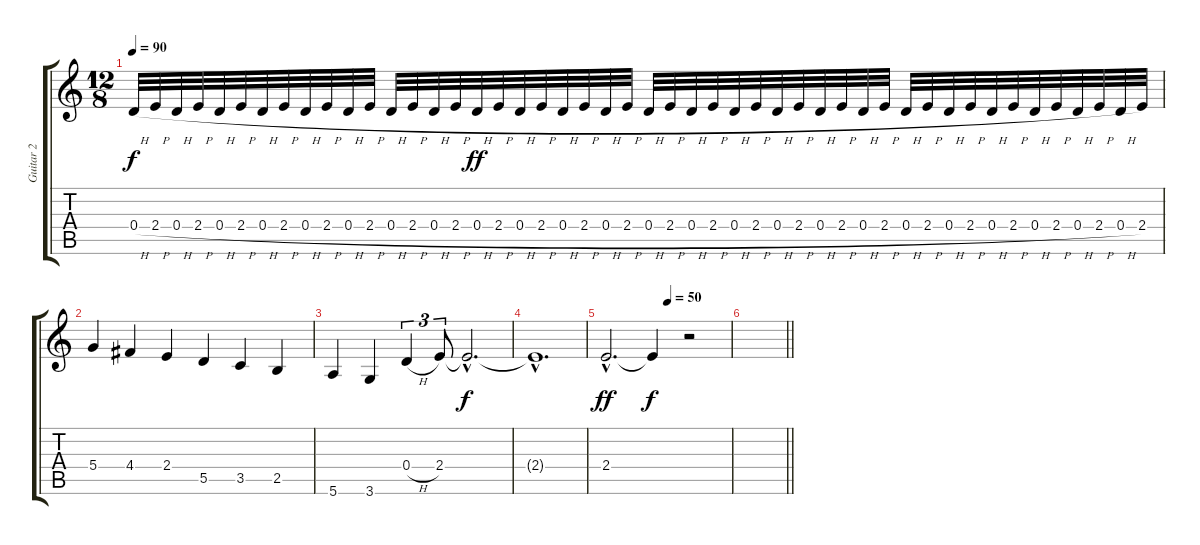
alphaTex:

\track ("Guitar 2" "Guitar 2") {instrument distortionguitar}
\staff {score tabs}
\tuning (E4 B3 G3 D3 A2 E2) {hide}
\ts (12 8)
\tempo 90
\clef g2
\ks c
0.4{h}.32{dy f} 2.4{h}.32 0.4{h}.32 2.4{h}.32 0.4{h}.32 2.4{h}.32 0.4{h}.32 2.4{h}.32 0.4{h}.32 2.4{h}.32 0.4{h}.32 2.4{h}.32 0.4{h}.32 2.4{h}.32 0.4{h}.32 2.4{h}.32 0.4{h}.32{dy ff} 2.4{h}.32 0.4{h}.32 2.4{h}.32 0.4{h}.32 2.4{h}.32 0.4{h}.32 2.4{h}.32 0.4{h}.32 2.4{h}.32 0.4{h}.32 2.4{h}.32 0.4{h}.32 2.4{h}.32 0.4{h}.32 2.4{h}.32 0.4{h}.32 2.4{h}.32 0.4{h}.32 2.4{h}.32 0.4{h}.32 2.4{h}.32 0.4{h}.32 2.4{h}.32 0.4{h}.32 2.4{h}.32 0.4{h}.32 2.4{h}.32 0.4{h}.32 2.4{h}.32 0.4{h}.32 2.4.32 |
5.4.4 4.4.4 2.4.4 5.5.4 3.5.4 2.5.4 |
5.6.4 3.6.4 0.4{h}.4{tu (3 2)} 2.4.8{tu (3 2)} 2.4{hac t}.2{d dy f} |
2.4{hac t}.1{d} |
\tempo (50 0.5)
2.4{hac}.2{d dy ff volume 6} 2.4{t}.4{dy f} r.2 |
\barLineRight lightlight
